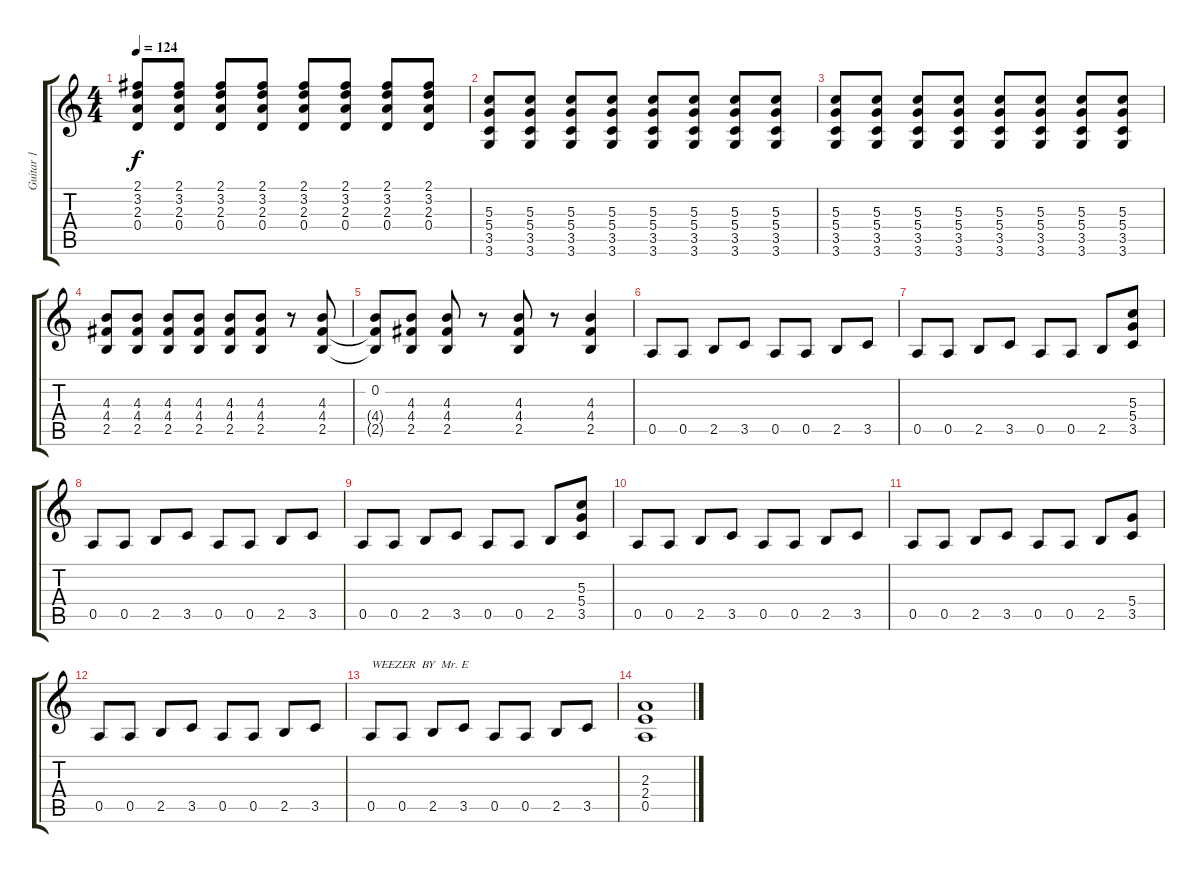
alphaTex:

\track ("Guitar 1" "Guitar 1") {instrument distortionguitar}
\staff {score tabs}
\tuning (E4 B3 G3 D3 A2 E2) {hide}
\ts (4 4)
\tempo 124
\clef g2
\ks c
(2.1 3.2 2.3 0.4).8{dy f} (2.1 3.2 2.3 0.4).8 (2.1 3.2 2.3 0.4).8 (2.1 3.2 2.3 0.4).8 (2.1 3.2 2.3 0.4).8 (2.1 3.2 2.3 0.4).8 (2.1 3.2 2.3 0.4).8 (2.1 3.2 2.3 0.4).8 |
(5.3 5.4 3.5 3.6).8 (5.3 5.4 3.5 3.6).8 (5.3 5.4 3.5 3.6).8 (5.3 5.4 3.5 3.6).8 (5.3 5.4 3.5 3.6).8 (5.3 5.4 3.5 3.6).8 (5.3 5.4 3.5 3.6).8 (5.3 5.4 3.5 3.6).8 |
(5.3 5.4 3.5 3.6).8 (5.3 5.4 3.5 3.6).8 (5.3 5.4 3.5 3.6).8 (5.3 5.4 3.5 3.6).8 (5.3 5.4 3.5 3.6).8 (5.3 5.4 3.5 3.6).8 (5.3 5.4 3.5 3.6).8 (5.3 5.4 3.5 3.6).8 |
(4.3 4.4 2.5).8 (4.3 4.4 2.5).8 (4.3 4.4 2.5).8 (4.3 4.4 2.5).8 (4.3 4.4 2.5).8 (4.3 4.4 2.5).8 r.8 (4.3 4.4 2.5).8 |
(0.2 4.4{t} 2.5{t}).8 (4.3 4.4 2.5).8 (4.3 4.4 2.5).8 r.8 (4.3 4.4 2.5).8 r.8 (4.3 4.4 2.5).4 |
0.5.8 0.5.8 2.5.8 3.5.8 0.5.8 0.5.8 2.5.8 3.5.8 |
0.5.8 0.5.8 2.5.8 3.5.8 0.5.8 0.5.8 2.5.8 (5.3 5.4 3.5).8 |
0.5.8 0.5.8 2.5.8 3.5.8 0.5.8 0.5.8 2.5.8 3.5.8 |
0.5.8 0.5.8 2.5.8 3.5.8 0.5.8 0.5.8 2.5.8 (5.3 5.4 3.5).8 |
0.5.8 0.5.8 2.5.8 3.5.8 0.5.8 0.5.8 2.5.8 3.5.8 |
0.5.8 0.5.8 2.5.8 3.5.8 0.5.8 0.5.8 2.5.8 (5.4 3.5).8 |
0.5.8 0.5.8 2.5.8 3.5.8 0.5.8 0.5.8 2.5.8 3.5.8 |
0.5.8{txt "WEEZER  BY  Mr. E"} 0.5.8 2.5.8 3.5.8 0.5.8 0.5.8 2.5.8 3.5.8 |
(2.3 2.4 0.5).1
